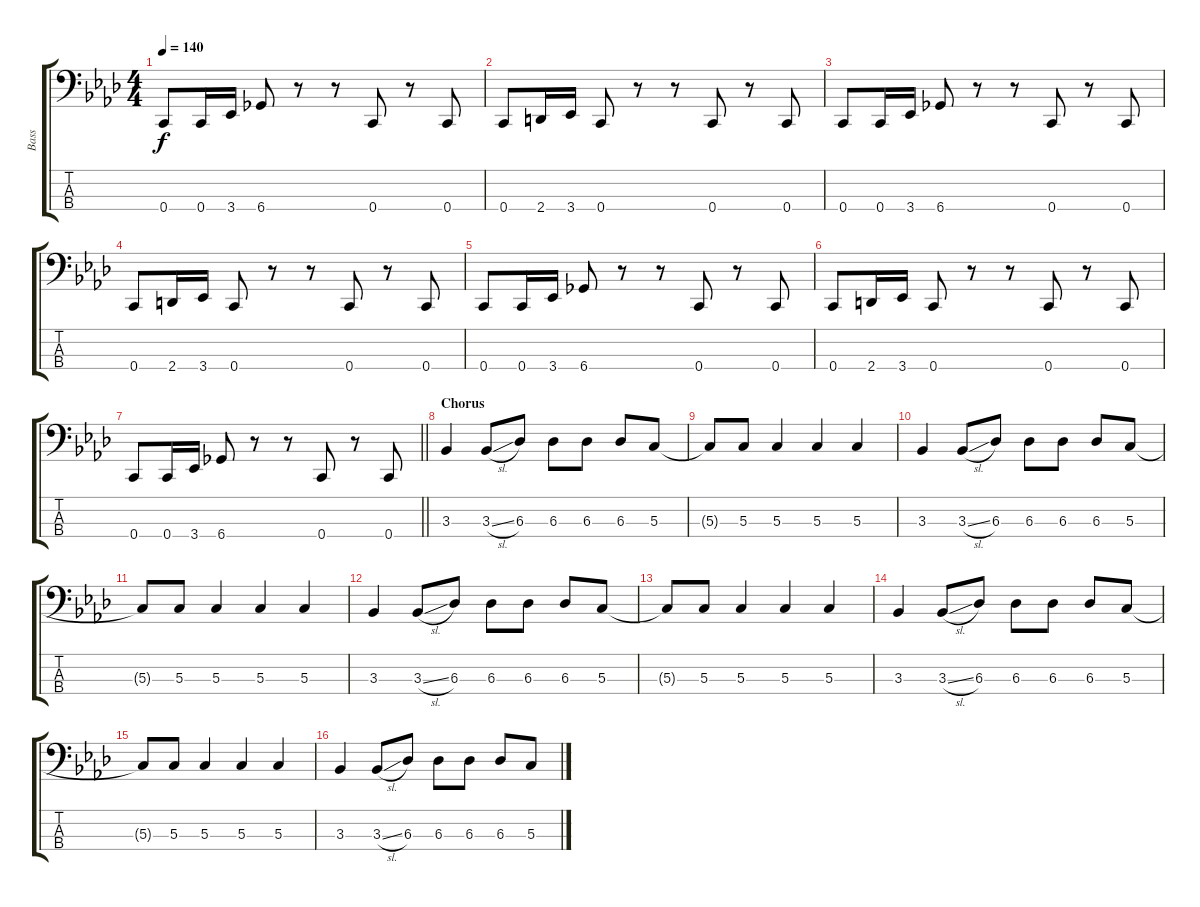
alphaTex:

\track ("Bass" "Bass") {instrument electricbasspick}
\staff {score tabs}
\tuning (F2 C2 G1 C1) {hide}
\ts (4 4)
\tempo 140
\clef f4
\ks ab
0.4.8{dy f} 0.4.16 3.4.16 6.4.8 r.8 r.8 0.4.8 r.8 0.4.8 |
0.4.8 2.4.16 3.4.16 0.4.8 r.8 r.8 0.4.8 r.8 0.4.8 |
0.4.8 0.4.16 3.4.16 6.4.8 r.8 r.8 0.4.8 r.8 0.4.8 |
0.4.8 2.4.16 3.4.16 0.4.8 r.8 r.8 0.4.8 r.8 0.4.8 |
0.4.8 0.4.16 3.4.16 6.4.8 r.8 r.8 0.4.8 r.8 0.4.8 |
0.4.8 2.4.16 3.4.16 0.4.8 r.8 r.8 0.4.8 r.8 0.4.8 |
\barLineRight lightlight
0.4.8 0.4.16 3.4.16 6.4.8 r.8 r.8 0.4.8 r.8 0.4.8 |
\section ("" "Chorus")
3.3.4 3.3{sl}.8 6.3.8 6.3.8 6.3.8 6.3.8 5.3.8 |
5.3{t}.8 5.3.8 5.3.4 5.3.4 5.3.4 |
3.3.4 3.3{sl}.8 6.3.8 6.3.8 6.3.8 6.3.8 5.3.8 |
5.3{t}.8 5.3.8 5.3.4 5.3.4 5.3.4 |
3.3.4 3.3{sl}.8 6.3.8 6.3.8 6.3.8 6.3.8 5.3.8 |
5.3{t}.8 5.3.8 5.3.4 5.3.4 5.3.4 |
3.3.4 3.3{sl}.8 6.3.8 6.3.8 6.3.8 6.3.8 5.3.8 |
5.3{t}.8 5.3.8 5.3.4 5.3.4 5.3.4 |
3.3.4 3.3{sl}.8 6.3.8 6.3.8 6.3.8 6.3.8 5.3.8
